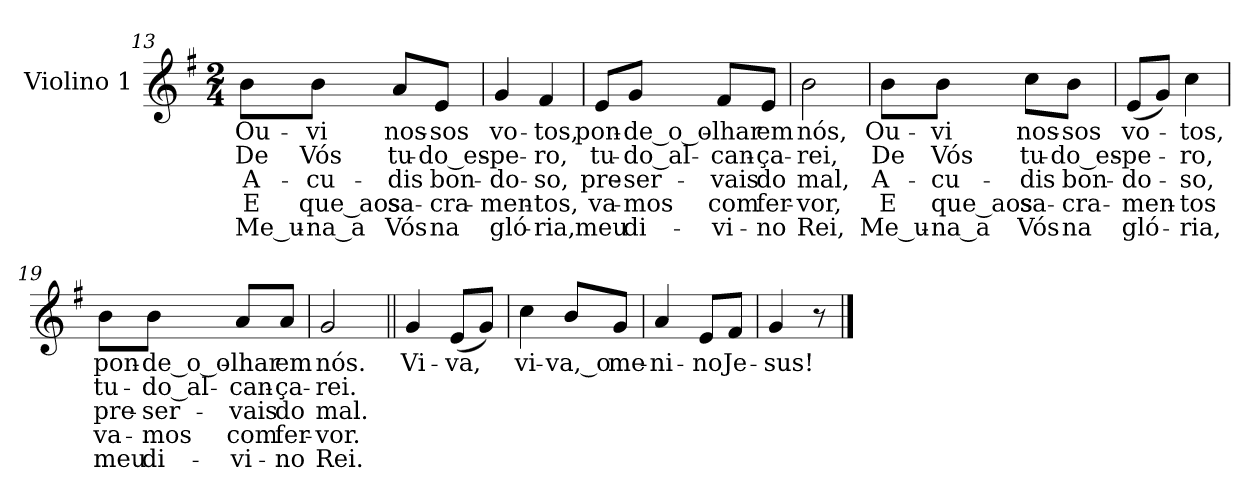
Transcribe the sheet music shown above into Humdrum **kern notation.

**kern	**text	**text	**text	**text	**text
*part1	*part1	*part1	*part1	*part1	*part1
*staff1	*staff1	*staff1	*staff1	*staff1	*staff1
*I"Violino 1	*	*	*	*	*
*I'Vno. 1	*	*	*	*	*
!!LO:LB:g=z
*clefG2	*	*	*	*	*
*k[f#]	*	*	*	*	*
*G:	*	*	*	*	*
*M2/4	*	*	*	*	*
=13	=13	=13	=13	=13	=13
!	!LO:LY:b:color=#000000	!LO:LY:b:color=#000000	!LO:LY:b:color=#000000	!LO:LY:b:color=#000000	!LO:LY:b:color=#000000
8bi\L	Ou-	De	A-	E	Me_u-
!	!LO:LY:b:color=#000000	!LO:LY:b:color=#000000	!LO:LY:b:color=#000000	!LO:LY:b:color=#000000	!LO:LY:b:color=#000000
8bi\J	-vi	Vós	-cu-	que_aos	-na_a
!	!LO:LY:b:color=#000000	!LO:LY:b:color=#000000	!LO:LY:b:color=#000000	!LO:LY:b:color=#000000	!LO:LY:b:color=#000000
8ai/L	nos-	tu-	-dis	sa-	Vós
!	!LO:LY:b:color=#000000	!LO:LY:b:color=#000000	!LO:LY:b:color=#000000	!LO:LY:b:color=#000000	!LO:LY:b:color=#000000
8ei/J	-sos	-do_es-	bon-	-cra-	na
=14	=14	=14	=14	=14	=14
!	!LO:LY:b:color=#000000	!LO:LY:b:color=#000000	!LO:LY:b:color=#000000	!LO:LY:b:color=#000000	!LO:LY:b:color=#000000
4gi/	vo-	-pe-	-do-	-men-	gló-
!	!LO:LY:b:color=#000000	!LO:LY:b:color=#000000	!LO:LY:b:color=#000000	!LO:LY:b:color=#000000	!LO:LY:b:color=#000000
4f#i/	-tos,	-ro,	-so,	-tos,	-ria,
=15	=15	=15	=15	=15	=15
!	!LO:LY:b:color=#000000	!LO:LY:b:color=#000000	!LO:LY:b:color=#000000	!LO:LY:b:color=#000000	!LO:LY:b:color=#000000
8ei/L	pon-	tu-	pre-	va-	meu
!	!LO:LY:b:color=#000000	!LO:LY:b:color=#000000	!LO:LY:b:color=#000000	!LO:LY:b:color=#000000	!LO:LY:b:color=#000000
8gi/J	-de_o_o-	-do_al-	-ser-	-mos	di-
!	!LO:LY:b:color=#000000	!LO:LY:b:color=#000000	!LO:LY:b:color=#000000	!LO:LY:b:color=#000000	!LO:LY:b:color=#000000
8f#i/L	-lhar	-can-	-vais	com	-vi-
!	!LO:LY:b:color=#000000	!LO:LY:b:color=#000000	!LO:LY:b:color=#000000	!LO:LY:b:color=#000000	!LO:LY:b:color=#000000
8ei/J	em	-ça-	do	fer-	-no
=16	=16	=16	=16	=16	=16
!	!LO:LY:b:color=#000000	!LO:LY:b:color=#000000	!LO:LY:b:color=#000000	!LO:LY:b:color=#000000	!LO:LY:b:color=#000000
2bi\	nós,	-rei,	mal,	-vor,	Rei,
=17	=17	=17	=17	=17	=17
!	!LO:LY:b:color=#000000	!LO:LY:b:color=#000000	!LO:LY:b:color=#000000	!LO:LY:b:color=#000000	!LO:LY:b:color=#000000
8bi\L	Ou-	De	A-	E	Me_u-
!	!LO:LY:b:color=#000000	!LO:LY:b:color=#000000	!LO:LY:b:color=#000000	!LO:LY:b:color=#000000	!LO:LY:b:color=#000000
8bi\J	-vi	Vós	-cu-	que_aos	-na_a
!	!LO:LY:b:color=#000000	!LO:LY:b:color=#000000	!LO:LY:b:color=#000000	!LO:LY:b:color=#000000	!LO:LY:b:color=#000000
8cci\L	nos-	tu-	-dis	sa-	Vós
!	!LO:LY:b:color=#000000	!LO:LY:b:color=#000000	!LO:LY:b:color=#000000	!LO:LY:b:color=#000000	!LO:LY:b:color=#000000
8bi\J	-sos	-do_es-	bon-	-cra-	na
!!LO:LB:g=z
=18	=18	=18	=18	=18	=18
!	!LO:LY:b:color=#000000	!LO:LY:b:color=#000000	!LO:LY:b:color=#000000	!LO:LY:b:color=#000000	!LO:LY:b:color=#000000
(8ei/L	vo-	-pe-	-do-	-men-	gló-
8gi/J)	.	.	.	.	.
!	!LO:LY:b:color=#000000	!LO:LY:b:color=#000000	!LO:LY:b:color=#000000	!LO:LY:b:color=#000000	!LO:LY:b:color=#000000
4cci\	-tos,	-ro,	-so,	-tos	-ria,
=19	=19	=19	=19	=19	=19
!	!LO:LY:b:color=#000000	!LO:LY:b:color=#000000	!LO:LY:b:color=#000000	!LO:LY:b:color=#000000	!LO:LY:b:color=#000000
8bi\L	pon-	tu-	pre-	va-	meu
!	!LO:LY:b:color=#000000	!LO:LY:b:color=#000000	!LO:LY:b:color=#000000	!LO:LY:b:color=#000000	!LO:LY:b:color=#000000
8bi\J	-de_o_o-	-do_al-	-ser-	-mos	di-
!	!LO:LY:b:color=#000000	!LO:LY:b:color=#000000	!LO:LY:b:color=#000000	!LO:LY:b:color=#000000	!LO:LY:b:color=#000000
8ai/L	-lhar	-can-	-vais	com	-vi-
!	!LO:LY:b:color=#000000	!LO:LY:b:color=#000000	!LO:LY:b:color=#000000	!LO:LY:b:color=#000000	!LO:LY:b:color=#000000
8ai/J	em	-ça-	do	fer-	-no
=20	=20	=20	=20	=20	=20
!	!LO:LY:b:color=#000000	!LO:LY:b:color=#000000	!LO:LY:b:color=#000000	!LO:LY:b:color=#000000	!LO:LY:b:color=#000000
2gi/	nós.	-rei.	mal.	-vor.	Rei.
=21||	=21||	=21||	=21||	=21||	=21||
!	!LO:LY:b:color=#000000	!	!	!	!
4gi/	Vi-	.	.	.	.
!	!LO:LY:b:color=#000000	!	!	!	!
(8ei/L	-va,	.	.	.	.
8gi/J)	.	.	.	.	.
=22	=22	=22	=22	=22	=22
!	!LO:LY:b:color=#000000	!	!	!	!
4cci\	vi-	.	.	.	.
!	!LO:LY:b:color=#000000	!	!	!	!
8bi/L	-va,_o	.	.	.	.
!	!LO:LY:b:color=#000000	!	!	!	!
8gi/J	me-	.	.	.	.
=23	=23	=23	=23	=23	=23
!	!LO:LY:b:color=#000000	!	!	!	!
4ai/	-ni-	.	.	.	.
!	!LO:LY:b:color=#000000	!	!	!	!
8ei/L	-no	.	.	.	.
!	!LO:LY:b:color=#000000	!	!	!	!
8f#i/J	Je-	.	.	.	.
=24	=24	=24	=24	=24	=24
!	!LO:LY:b:color=#000000	!	!	!	!
4gi/	-sus!	.	.	.	.
8r	.	.	.	.	.
==	==	==	==	==	==
*-	*-	*-	*-	*-	*-
